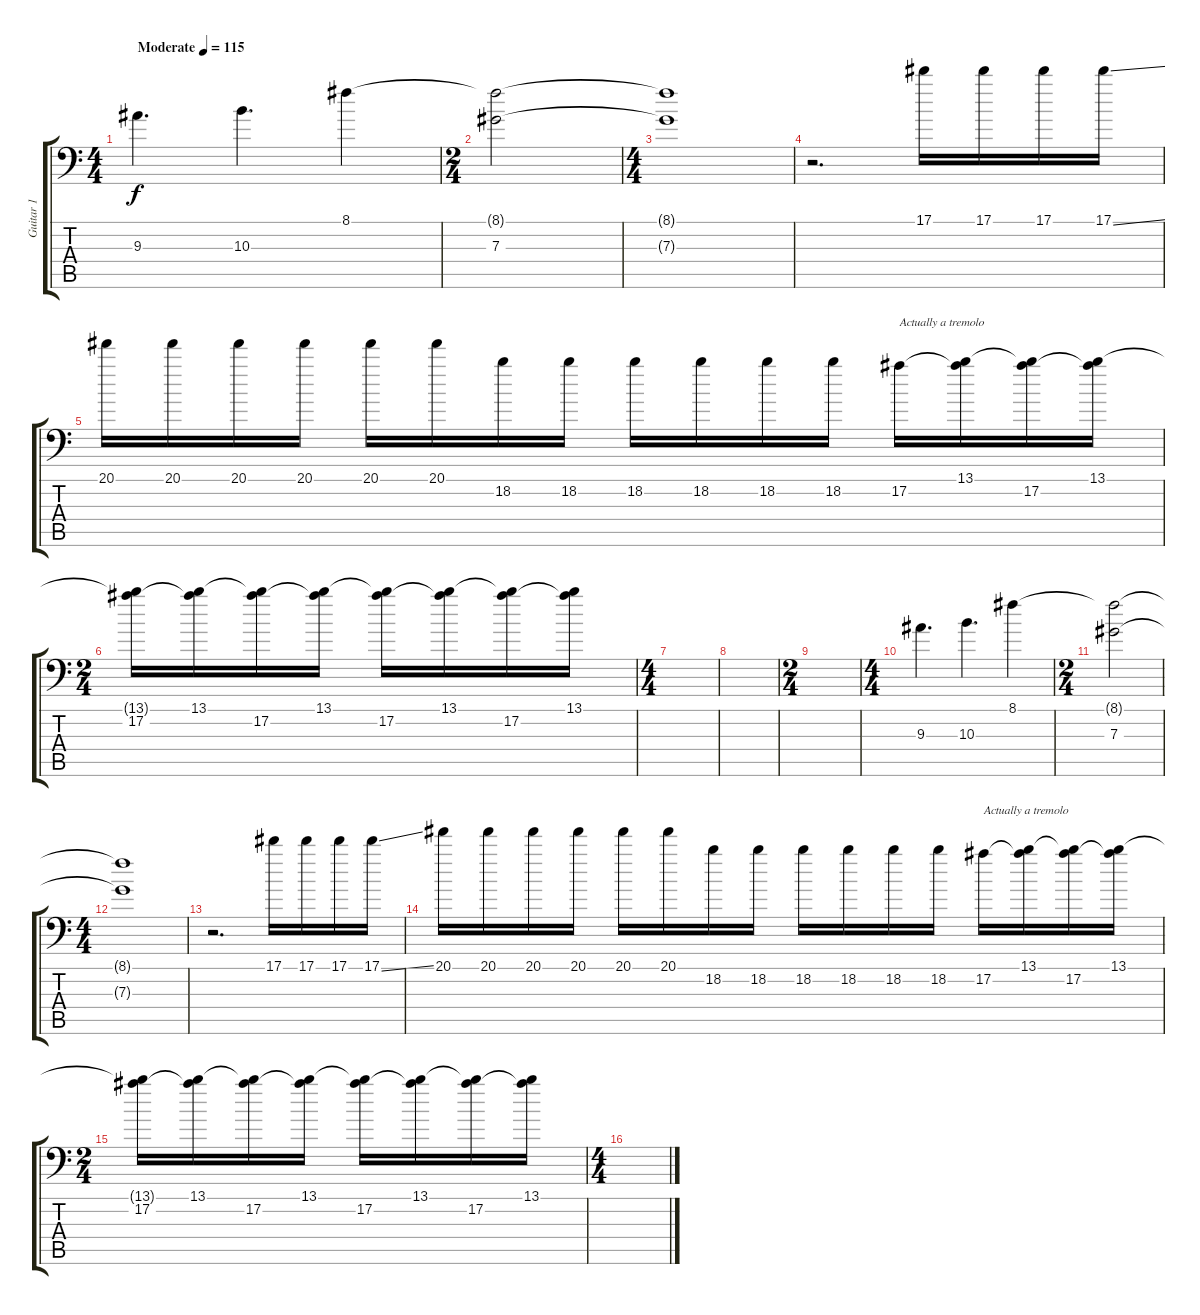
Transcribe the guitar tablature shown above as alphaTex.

\track ("Guitar 1" "Guitar 1") {instrument distortionguitar}
\staff {score tabs}
\tuning (Bb3 F3 Db3 Ab2 Eb2 Ab1) {hide}
\ts (4 4)
\tempo (115 "Moderate")
\clef f4
\ks c
9.3.4{d dy f instrument distortionguitar} 10.3.4{d} 8.1.4{volume 0} |
\ts (2 4)
(8.1{t} 7.3).2 |
\ts (4 4)
(8.1{t} 7.3{t}).1 |
r.2{d volume 13} 17.1.16 17.1.16 17.1.16 17.1{ss}.16 |
20.1.16 20.1.16 20.1.16 20.1.16 20.1.16 20.1.16 18.2.16 18.2.16 18.2.16 18.2.16 18.2.16 18.2.16 17.2.16{txt "Actually a tremolo" volume 0} (13.1 17.2{t}).16 (13.1{t} 17.2).16 (13.1 17.2{t}).16 |
\ts (2 4)
(13.1{t} 17.2).16 (13.1 17.2{t}).16 (13.1{t} 17.2).16 (13.1 17.2{t}).16 (13.1{t} 17.2).16 (13.1 17.2{t}).16 (13.1{t} 17.2).16 (13.1 17.2{t}).16 |
\ts (4 4)
|
|
\ts (2 4)
|
\ts (4 4)
9.3.4{d} 10.3.4{d} 8.1.4{volume 0} |
\ts (2 4)
(8.1{t} 7.3).2 |
\ts (4 4)
(8.1{t} 7.3{t}).1 |
r.2{d volume 13} 17.1.16 17.1.16 17.1.16 17.1{ss}.16 |
20.1.16 20.1.16 20.1.16 20.1.16 20.1.16 20.1.16 18.2.16 18.2.16 18.2.16 18.2.16 18.2.16 18.2.16 17.2.16{txt "Actually a tremolo" volume 0} (13.1 17.2{t}).16 (13.1{t} 17.2).16 (13.1 17.2{t}).16 |
\ts (2 4)
(13.1{t} 17.2).16 (13.1 17.2{t}).16 (13.1{t} 17.2).16 (13.1 17.2{t}).16 (13.1{t} 17.2).16 (13.1 17.2{t}).16 (13.1{t} 17.2).16 (13.1 17.2{t}).16 |
\ts (4 4)
